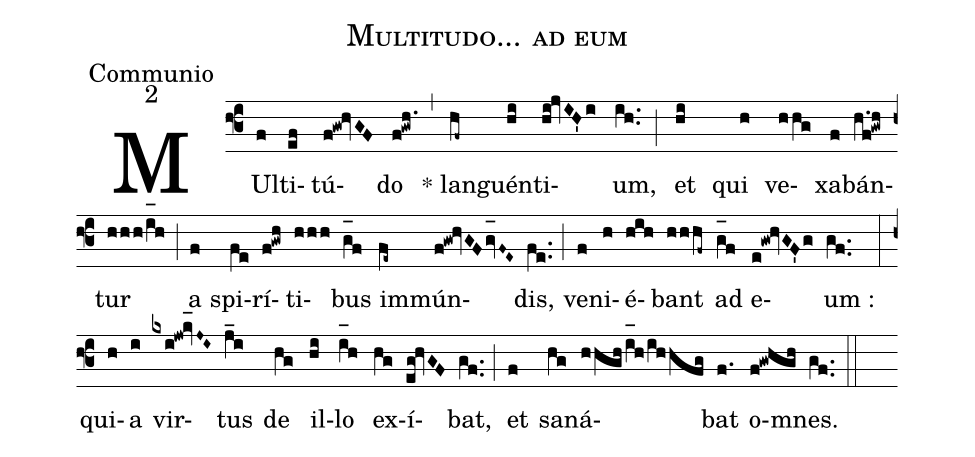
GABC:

name:Multitudo... ad eum;
office-part:Communio;
mode:2;
%%
(f3) MUl(f)ti(ef)tú(f!gw!hvGF)do(f!gwh.) (,) * lan(hf~)guén(hi)ti(hi!jvIH'i)um,(ih..) (;) et(hi) qui(h) ve(hhg)xa(f)bán(h.f!gwh)tur(hhh/i_[oh:h]h) (;) a(f) spi(fe)rí(f!gwh)ti(hhh)bus(g_[oh:h]f) im(fe~)mún(f!gw!hvGFgv_[oh:h]F~E~)dis,(fe..) (;) ve(f)ni(h)é(hih)bant(hhhf~) ad(g_[oh:h]f) e(e!gw!hvGF'g)um :(gf..) (:) qui(h)a(i) vir(kxi!jw!kv_[hl:1]J~I~)tus(j_i) de(hg) il(hi)lo(i_[oh:h]h) ex(hg)í(eg!hvGF)bat,(gf..) (;) et(f) sa(hg)ná(hhghi_[oh:h]h/ihhfg)bat(f.) o(f!gwhgh)mnes.(gf..) (::)
